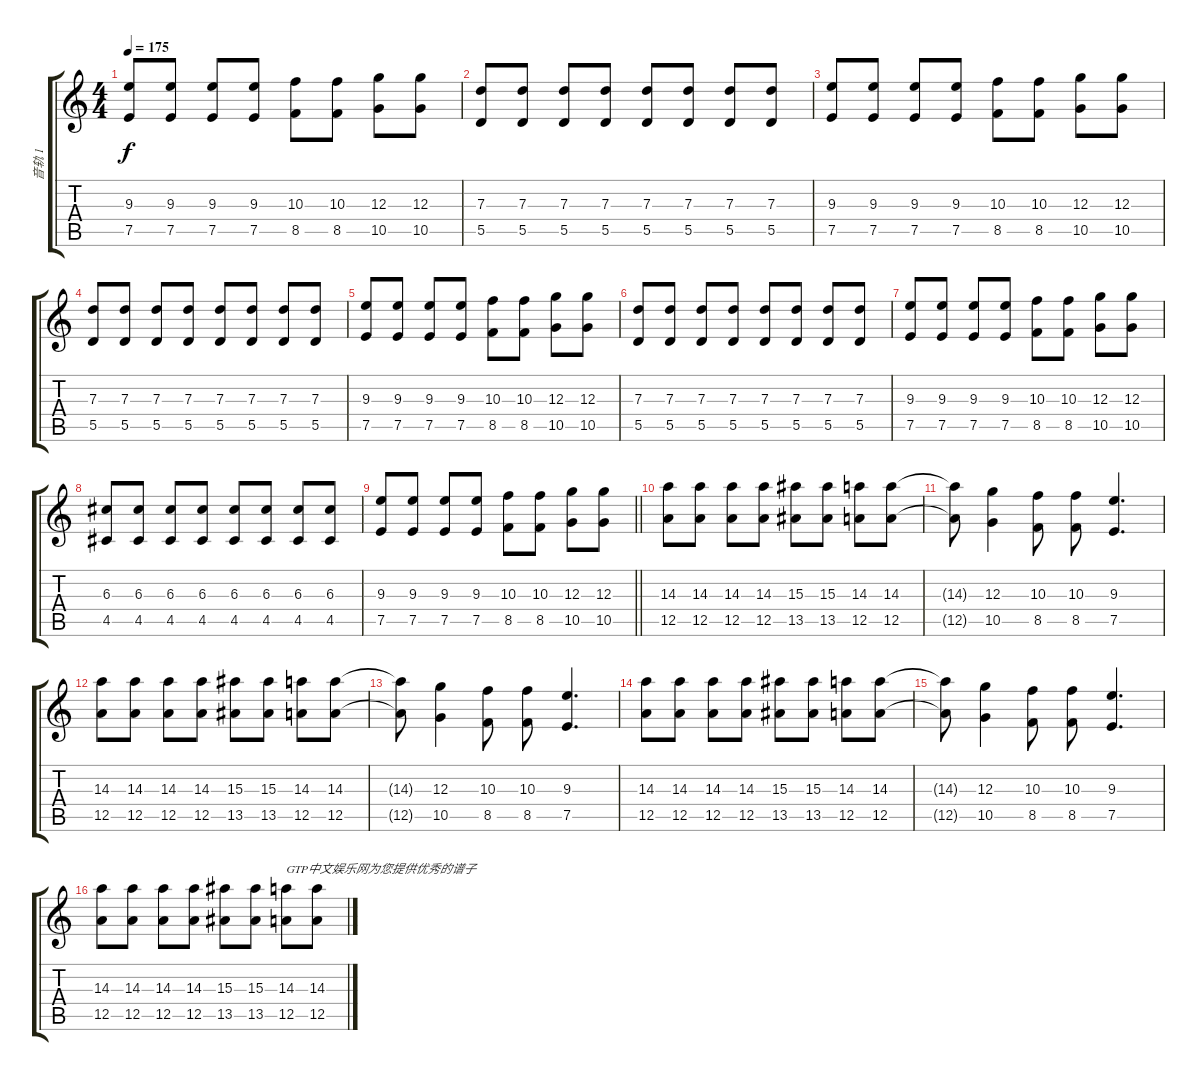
\track ("音轨 1" "音轨 1") {instrument distortionguitar}
\staff {score tabs}
\tuning (E4 B3 G3 D3 A2 D2) {hide}
\ts (4 4)
\tempo 175
\clef g2
\ks c
(9.3 7.5).8{dy f} (9.3 7.5).8 (9.3 7.5).8 (9.3 7.5).8 (10.3 8.5).8 (10.3 8.5).8 (12.3 10.5).8 (12.3 10.5).8 |
(7.3 5.5).8 (7.3 5.5).8 (7.3 5.5).8 (7.3 5.5).8 (7.3 5.5).8 (7.3 5.5).8 (7.3 5.5).8 (7.3 5.5).8 |
(9.3 7.5).8 (9.3 7.5).8 (9.3 7.5).8 (9.3 7.5).8 (10.3 8.5).8 (10.3 8.5).8 (12.3 10.5).8 (12.3 10.5).8 |
(7.3 5.5).8 (7.3 5.5).8 (7.3 5.5).8 (7.3 5.5).8 (7.3 5.5).8 (7.3 5.5).8 (7.3 5.5).8 (7.3 5.5).8 |
(9.3 7.5).8 (9.3 7.5).8 (9.3 7.5).8 (9.3 7.5).8 (10.3 8.5).8 (10.3 8.5).8 (12.3 10.5).8 (12.3 10.5).8 |
(7.3 5.5).8 (7.3 5.5).8 (7.3 5.5).8 (7.3 5.5).8 (7.3 5.5).8 (7.3 5.5).8 (7.3 5.5).8 (7.3 5.5).8 |
(9.3 7.5).8 (9.3 7.5).8 (9.3 7.5).8 (9.3 7.5).8 (10.3 8.5).8 (10.3 8.5).8 (12.3 10.5).8 (12.3 10.5).8 |
(6.3 4.5).8 (6.3 4.5).8 (6.3 4.5).8 (6.3 4.5).8 (6.3 4.5).8 (6.3 4.5).8 (6.3 4.5).8 (6.3 4.5).8 |
\barLineRight lightlight
(9.3 7.5).8 (9.3 7.5).8 (9.3 7.5).8 (9.3 7.5).8 (10.3 8.5).8 (10.3 8.5).8 (12.3 10.5).8 (12.3 10.5).8 |
(14.3 12.5).8 (14.3 12.5).8 (14.3 12.5).8 (14.3 12.5).8 (15.3 13.5).8 (15.3 13.5).8 (14.3 12.5).8 (14.3 12.5).8 |
(14.3{t} 12.5{t}).8 (12.3 10.5).4 (10.3 8.5).8 (10.3 8.5).8 (9.3 7.5).4{d} |
(14.3 12.5).8 (14.3 12.5).8 (14.3 12.5).8 (14.3 12.5).8 (15.3 13.5).8 (15.3 13.5).8 (14.3 12.5).8 (14.3 12.5).8 |
(14.3{t} 12.5{t}).8 (12.3 10.5).4 (10.3 8.5).8 (10.3 8.5).8 (9.3 7.5).4{d} |
(14.3 12.5).8 (14.3 12.5).8 (14.3 12.5).8 (14.3 12.5).8 (15.3 13.5).8 (15.3 13.5).8 (14.3 12.5).8 (14.3 12.5).8 |
(14.3{t} 12.5{t}).8 (12.3 10.5).4 (10.3 8.5).8 (10.3 8.5).8 (9.3 7.5).4{d} |
(14.3 12.5).8 (14.3 12.5).8 (14.3 12.5).8 (14.3 12.5).8 (15.3 13.5).8 (15.3 13.5).8 (14.3 12.5).8{txt "GTP中文娱乐网为您提供优秀的谱子"} (14.3 12.5).8
